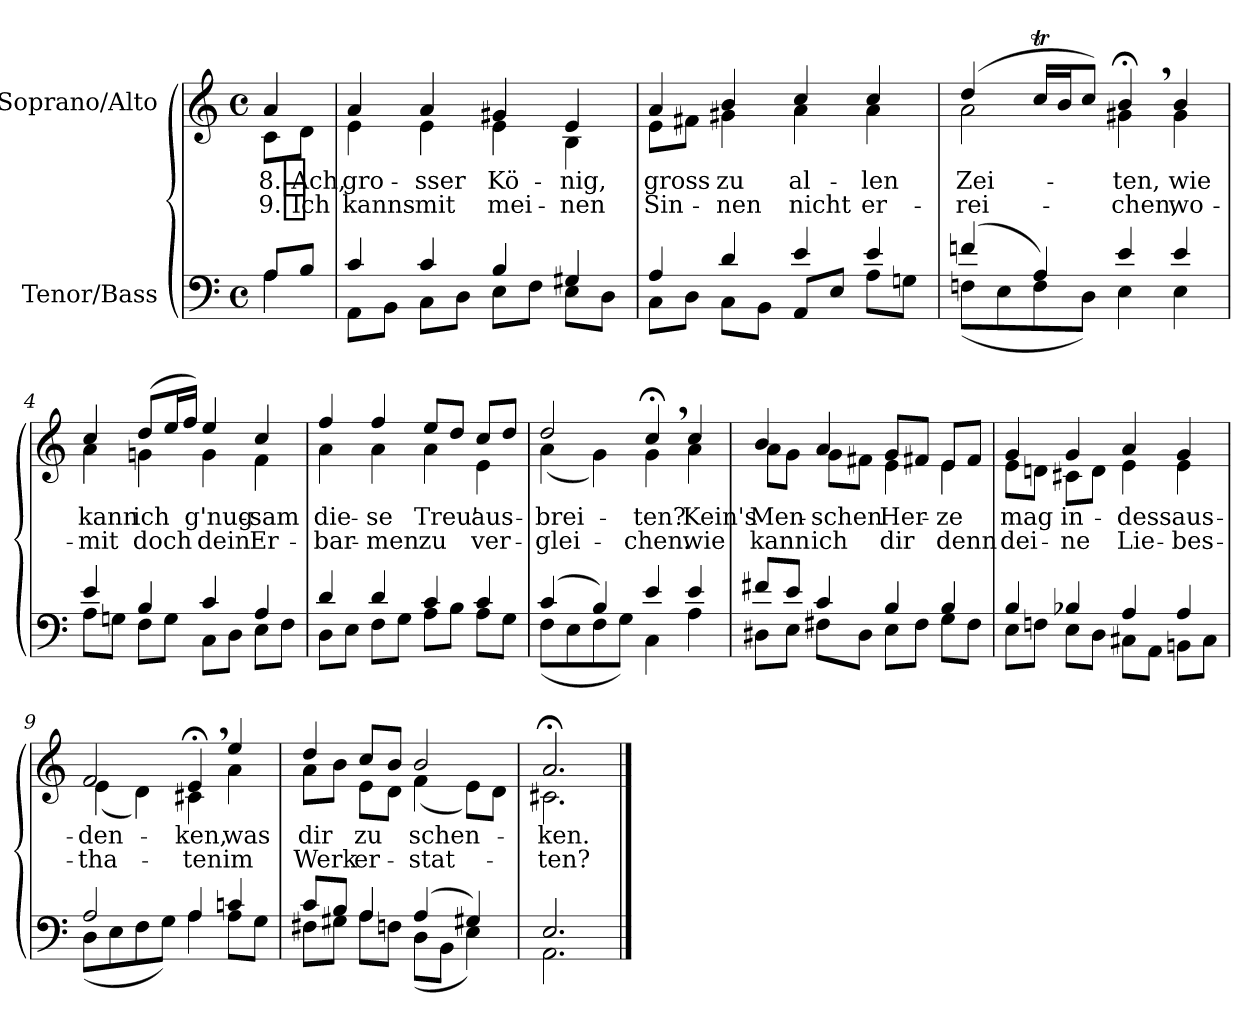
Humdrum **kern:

**kern	**kern	**text	**text
*part2	*part1	*part1	*part1
*staff2	*staff1	*staff1	*staff1
*I"Tenor/Bass	*I"Soprano/Alto	*	*
*clefF4	*clefG2	*	*
*k[]	*k[]	*	*
*M4/4	*M4/4	*	*
*met(c)	*met(c)	*	*
=	=	=	=
*^	*	*	*
!	!	!	!LO:LY:b	!LO:LY:b
*	*	*^	*	*
8A/L	4A\	4a/	8c\L	8. Ach,	9. Ich
8B/J	.	.	8d\J	.	.
=1	=1	=1	=1	=1	=1
!	!	!	!	!LO:LY:b	!LO:LY:b
4c/	8AA\L	4a/	4e\	gro-	kanns
.	8BB\J	.	.	.	.
!	!	!	!	!LO:LY:b	!LO:LY:b
4c/	8C\L	4a/	4e\	-sser	mit
.	8D\J	.	.	.	.
!	!	!	!	!LO:LY:b	!LO:LY:b
4B/	8E\L	4g#X/	4e\	Kö-	mei-
.	8F\J	.	.	.	.
!	!	!	!	!LO:LY:b	!LO:LY:b
4G#X/	8E\L	4e/	4B\	-nig,	-nen
.	8D\J	.	.	.	.
=2	=2	=2	=2	=2	=2
!	!	!	!	!LO:LY:b	!LO:LY:b
4A/	8C\L	4a/	8e\L	gross	Sin-
.	8D\J	.	8f#X\J	.	.
!	!	!	!	!LO:LY:b	!LO:LY:b
4d/	8C\L	4b/	4g#X\	zu	-nen
.	8BB\J	.	.	.	.
!	!	!	!	!LO:LY:b	!LO:LY:b
4e/	8AA/L	4cc/	4a\	al-	nicht
.	8E/J	.	.	.	.
!	!	!	!	!LO:LY:b	!LO:LY:b
4e/	8A\L	4cc/	4a\	-len	er-
.	8Gn\J	.	.	.	.
=3	=3	=3	=3	=3	=3
!	!	!	!	!LO:LY:b	!LO:LY:b
(4fn/	(8Fn\L	(4dd/	2a\	Zei-	-rei-
.	8E\	.	.	.	.
4A/)	8F\	16ccT/LL	.	.	.
.	.	16b/J	.	.	.
.	8D\J)	8cc/J)	.	.	.
!	!	!	!	!LO:LY:b	!LO:LY:b
4e/	4E\	4b;<,/	4g#X\	-ten,	-chen,
!	!	!	!	!LO:LY:b	!LO:LY:b
4e/	4E\	4b/	4g#\	wie	wo-
!!LO:LB:g=z	!!
=4	=4	=4	=4	=4	=4
!	!	!	!	!LO:LY:b	!LO:LY:b
4e/	8A\L	4cc/	4a\	kann	-mit
.	8Gn\J	.	.	.	.
!	!	!	!	!LO:LY:b	!LO:LY:b
4B/	8F\L	(8dd/L	4gn\	ich	doch
.	8G\J	16ee/L	.	.	.
.	.	16ff/JJ)	.	.	.
!	!	!	!	!LO:LY:b	!LO:LY:b
4c/	8C\L	4ee/	4g\	g'nug-	dein
.	8D\J	.	.	.	.
!	!	!	!	!LO:LY:b	!LO:LY:b
4A/	8E\L	4cc/	4f\	-sam	Er-
.	8F\J	.	.	.	.
=5	=5	=5	=5	=5	=5
!	!	!	!	!LO:LY:b	!LO:LY:b
4d/	8D\L	4ff/	4a\	die-	-bar-
.	8E\J	.	.	.	.
!	!	!	!	!LO:LY:b	!LO:LY:b
4d/	8F\L	4ff/	4a\	-se	-men
.	8G\J	.	.	.	.
!	!	!	!	!LO:LY:b	!LO:LY:b
4c/	8A\L	8ee/L	4a\	Treu'	zu
.	8B\J	8dd/J	.	.	.
!	!	!	!	!LO:LY:b	!LO:LY:b
4c/	8A\L	8cc/L	4e\	aus-	ver-
.	8G\J	8dd/J	.	.	.
=6	=6	=6	=6	=6	=6
!	!	!	!	!LO:LY:b	!LO:LY:b
(4c/	(8F\L	2dd/	(4a\	-brei-	-glei-
.	8E\	.	.	.	.
4B/)	8F\	.	4g\)	.	.
.	8G\J)	.	.	.	.
!	!	!	!	!LO:LY:b	!LO:LY:b
4e/	4C\	4cc;<,/	4g\	-ten?	-chen.
!	!	!	!	!LO:LY:b	!LO:LY:b
4e/	4A\	4cc/	4a\	Kein's	wie
=7	=7	=7	=7	=7	=7
!	!	!	!	!LO:LY:b	!LO:LY:b
8f#X/L	8D#X\L	4b/	8a\L	Men-	kann
8e/J	8E\J	.	8g\J	.	.
!	!	!	!	!LO:LY:b	!LO:LY:b
4c/	8F#X\L	4a/	8g\L	-schen	ich
.	8D#\J	.	8f#X\J	.	.
!	!	!	!	!LO:LY:b	!LO:LY:b
4B/	8E\L	8g/L	4e\	Her-	dir
.	8F#\J	8f#X/J	.	.	.
!	!	!	!	!LO:LY:b	!LO:LY:b
4B/	8G\L	8e/L	4e\	-ze	denn
.	8F#\J	8f#/J	.	.	.
!!LO:LB:g=z	!!
=8	=8	=8	=8	=8	=8
!	!	!	!	!LO:LY:b	!LO:LY:b
4B/	8E\L	4g/	8e\L	mag	dei-
.	8Fn\J	.	8dn\J	.	.
!	!	!	!	!LO:LY:b	!LO:LY:b
4B-X/	8E\L	4g/	8c#X\L	in-	-ne
.	8D\J	.	8d\J	.	.
!	!	!	!	!LO:LY:b	!LO:LY:b
4A/	8C#X\L	4a/	4e\	-dess	Lie-
.	8AA\J	.	.	.	.
!	!	!	!	!LO:LY:b	!LO:LY:b
4A/	8BBn\L	4g/	4e\	aus-	-bes-
.	8C#\J	.	.	.	.
=9	=9	=9	=9	=9	=9
!	!	!	!	!LO:LY:b	!LO:LY:b
2A/	(8D\L	2f/	(4e\	-den-	-tha-
.	8E\	.	.	.	.
.	8F\	.	4d\)	.	.
.	8G\J)	.	.	.	.
!	!	!	!	!LO:LY:b	!LO:LY:b
4A/	4A\	4e;<,/	4c#X\	-ken,	-ten
!	!	!	!	!LO:LY:b	!LO:LY:b
4cn/	8A\L	4ee/	4a\	was	im
.	8G\J	.	.	.	.
=10	=10	=10	=10	=10	=10
!	!	!	!	!LO:LY:b	!LO:LY:b
8c/L	8F#X\L	4dd/	8a\L	dir	Werk
8B/J	8G#X\J	.	8b\J	.	.
!	!	!	!	!LO:LY:b	!LO:LY:b
4A/	8A\L	8cc/L	8e\L	zu	er-
.	8Fn\J	8b/J	8d\J	.	.
!	!	!	!	!LO:LY:b	!LO:LY:b
(4A/	(8D\L	2b/	(4f\	schen-	-stat-
.	8BB\J	.	.	.	.
4G#X/)	4E\)	.	8e\L)	.	.
.	.	.	8d\J	.	.
=11	=11	=11	=11	=11	=11
!	!	!	!	!LO:LY:b	!LO:LY:b
2.E/	2.AA\	2.a;</	2.c#X\	-ken.	-ten?
*v	*v	*	*	*	*
*	*v	*v	*	*
==	==	==	==
*-	*-	*-	*-
